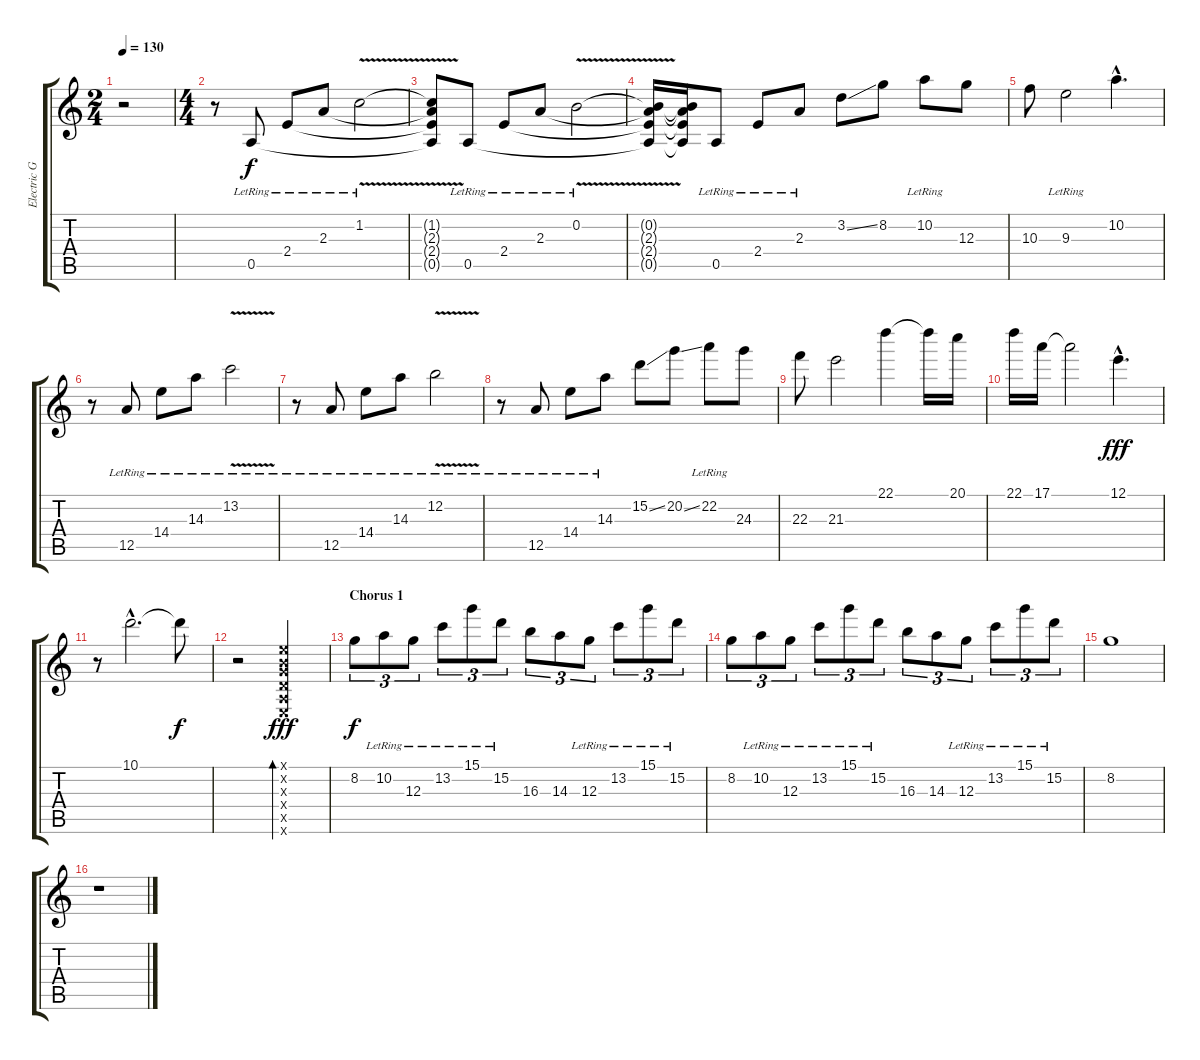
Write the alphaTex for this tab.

\track ("Electric Guitar Two (Delay / Solo)" "Electric G") {instrument electricguitarjazz}
\staff {score tabs}
\tuning (E4 B3 G3 D3 A2 E2) {hide}
\ts (2 4)
\tempo 130
\clef g2
\ks c
r.2{dy f} |
\ts (4 4)
r.8{volume 14 instrument electricguitarjazz} 0.5{lr}.8 2.4{lr}.8 2.3{lr}.8 1.2{v lr}.2 |
(1.2{t} 2.3{t} 2.4{t} 0.5{t}).8 0.5{lr}.8 2.4{lr}.8 2.3{lr}.8 0.2{v lr}.2 |
(0.2{t} 2.3{t} 2.4{t} 0.5{t}).16 (0.2{t} 2.3{t} 2.4{t} 0.5{t}).16 0.5{lr}.8 2.4{lr}.8 2.3{lr}.8 3.2{ss}.8 8.2.8 10.2{lr}.8 12.3.8 |
10.3.8 9.3{lr}.2 10.2{hac}.4{d} |
r.8 12.5{lr}.8 14.4{lr}.8 14.3{lr}.8 13.2{v lr}.2 |
r.8 12.5{lr}.8 14.4{lr}.8 14.3{lr}.8 12.2{v lr}.2 |
r.8 12.5{lr}.8 14.4{lr}.8 14.3{lr}.8 15.2{ss}.8 20.2{ss}.8 22.2{lr}.8 24.3.8 |
22.3.8 21.3.2 22.1.4 22.1{t}.16 20.1.16 |
22.1.16 17.1.16 17.1{t}.2 12.1{hac}.4{d dy fff} |
r.8 10.1{hac}.2{d} 10.1{t}.8{dy f} |
r.2 (0.1{x} 0.2{x} 0.3{x} 0.4{x} 0.5{x} 0.6{x}).2{bd 480 dy fff} |
\section ("" "Chorus 1")
8.2.8{tu (3 2) dy f} 10.2{lr}.8{tu (3 2)} 12.3{lr}.8{tu (3 2)} 13.2{lr}.8{tu (3 2)} 15.1{lr}.8{tu (3 2)} 15.2{lr}.8{tu (3 2)} 16.3.8{tu (3 2)} 14.3.8{tu (3 2)} 12.3{lr}.8{tu (3 2)} 13.2{lr}.8{tu (3 2)} 15.1{lr}.8{tu (3 2)} 15.2{lr}.8{tu (3 2)} |
8.2.8{tu (3 2)} 10.2{lr}.8{tu (3 2)} 12.3{lr}.8{tu (3 2)} 13.2{lr}.8{tu (3 2)} 15.1{lr}.8{tu (3 2)} 15.2{lr}.8{tu (3 2)} 16.3.8{tu (3 2)} 14.3.8{tu (3 2)} 12.3{lr}.8{tu (3 2)} 13.2{lr}.8{tu (3 2)} 15.1{lr}.8{tu (3 2)} 15.2{lr}.8{tu (3 2)} |
8.2.1 |
r.1
